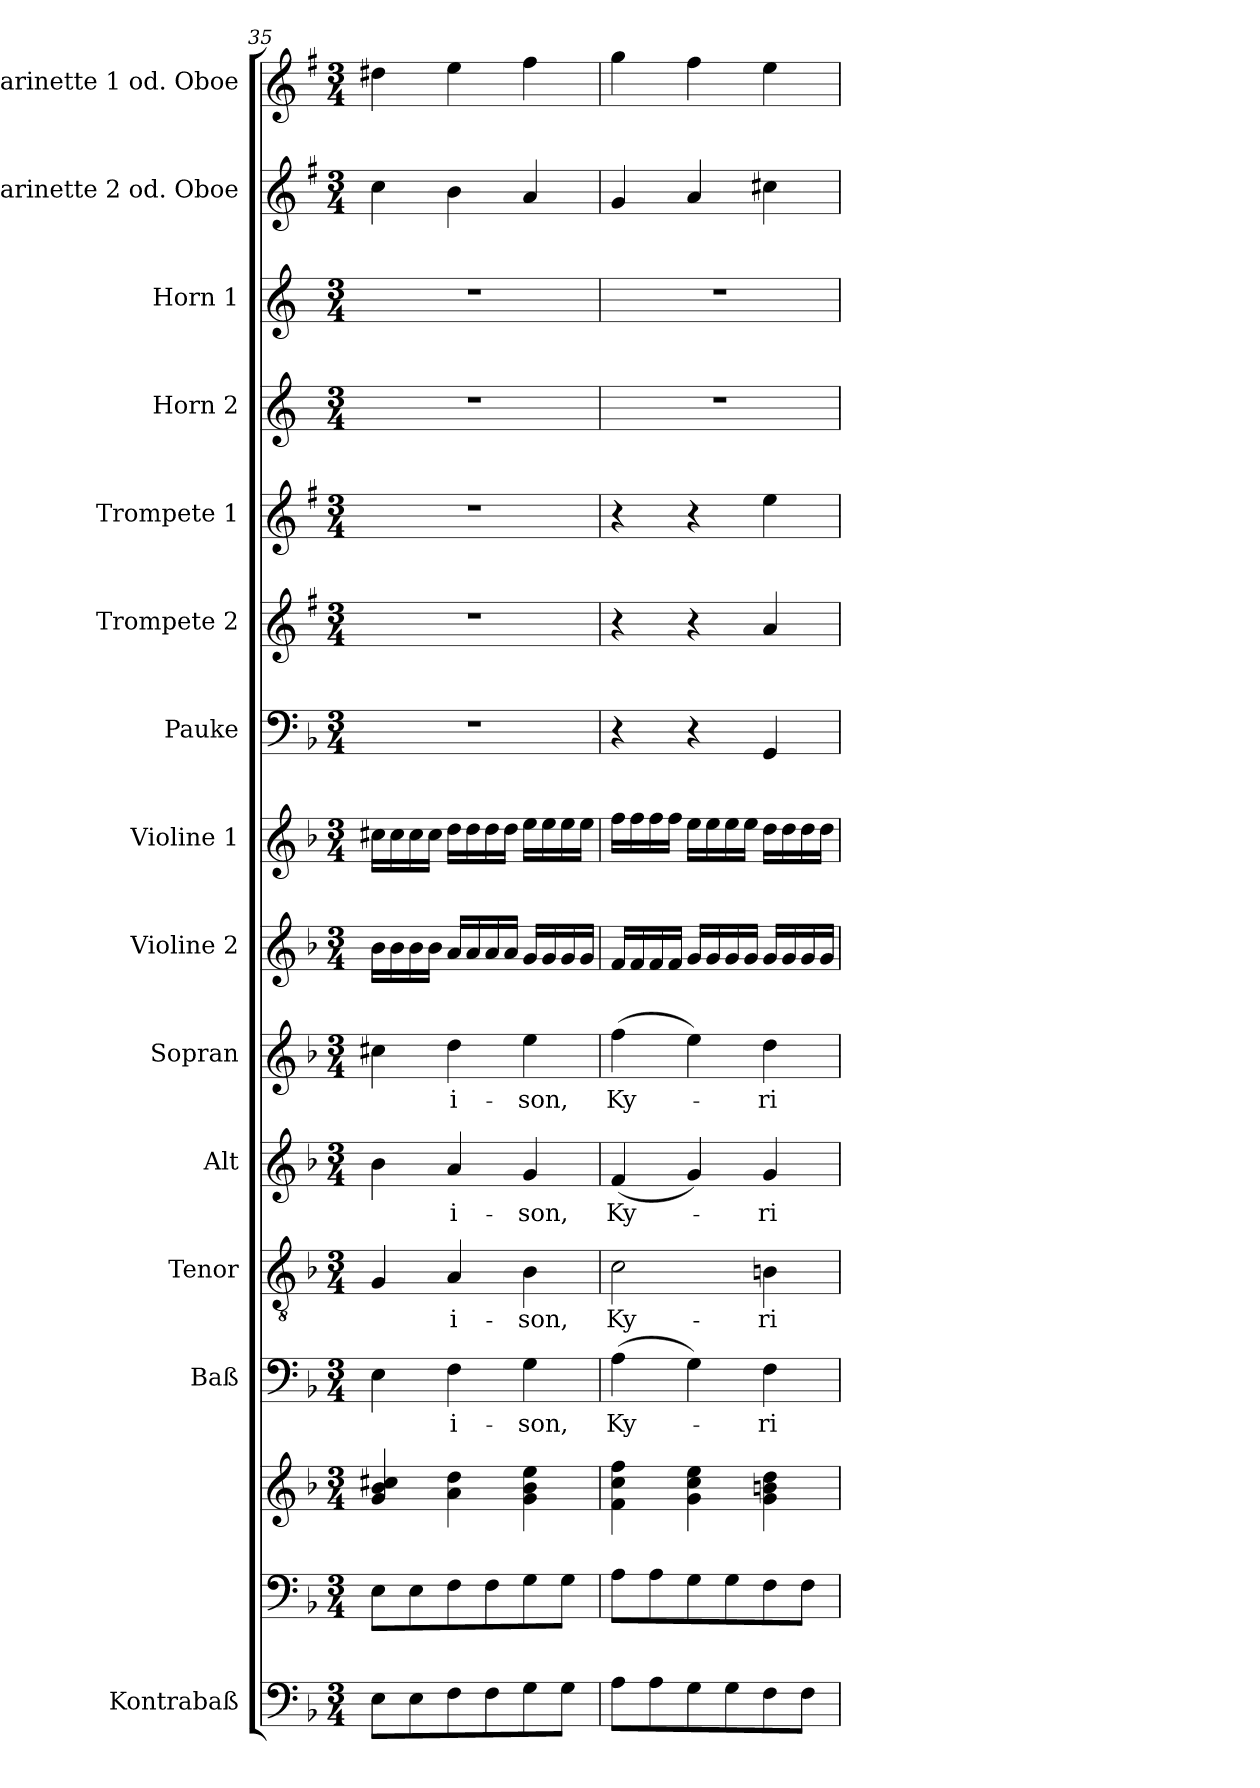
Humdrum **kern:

**kern	**kern	**kern	**kern	**text	**kern	**text	**kern	**text	**kern	**text	**kern	**kern	**kern	**kern	**kern	**kern	**kern	**kern	**kern
*part15	*part14	*part14	*part13	*part13	*part12	*part12	*part11	*part11	*part10	*part10	*part9	*part8	*part7	*part6	*part5	*part4	*part3	*part2	*part1
*staff16	*staff15	*staff14	*staff13	*staff13	*staff12	*staff12	*staff11	*staff11	*staff10	*staff10	*staff9	*staff8	*staff7	*staff6	*staff5	*staff4	*staff3	*staff2	*staff1
*I"Kontrabaß	*	*	*I"Baß	*	*I"Tenor	*	*I"Alt	*	*I"Sopran	*	*I"Violine 2	*I"Violine 1	*I"Pauke	*I"Trompete 2	*I"Trompete 1	*I"Horn 2	*I"Horn 1	*I"Klarinette 2 od. Oboe	*I"Klarinette 1 od. Oboe
*	*	*	*	*	*	*	*	*	*	*	*	*	*	*I'Tpt	*I'Tpt	*I'Hn	*I'Hn	*	*
*clefF4	*clefF4	*clefG2	*clefF4	*	*clefGv2	*	*clefG2	*	*clefG2	*	*clefG2	*clefG2	*clefF4	*clefG2	*clefG2	*clefG2	*clefG2	*clefG2	*clefG2
*ITrd7c12	*	*	*	*	*	*	*	*	*	*	*	*	*	*ITrd1c2	*ITrd1c2	*ITrd4c7	*ITrd4c7	*ITrd1c2	*ITrd1c2
*k[b-]	*k[b-]	*k[b-]	*k[b-]	*	*k[b-]	*	*k[b-]	*	*k[b-]	*	*k[b-]	*k[b-]	*k[b-]	*k[b-]	*k[b-]	*k[b-]	*k[b-]	*k[b-]	*k[b-]
*F:	*F:	*F:	*F:	*	*F:	*	*F:	*	*F:	*	*F:	*F:	*F:	*F:	*F:	*F:	*F:	*F:	*F:
*M3/4	*M3/4	*M3/4	*M3/4	*	*M3/4	*	*M3/4	*	*M3/4	*	*M3/4	*M3/4	*M3/4	*M3/4	*M3/4	*M3/4	*M3/4	*M3/4	*M3/4
=35	=35	=35	=35	=35	=35	=35	=35	=35	=35	=35	=35	=35	=35	=35	=35	=35	=35	=35	=35
8EE\L	8E\L	4g/ 4b-/ 4cc#X/	4E\	.	4G/	.	4b-\	.	4cc#X\	.	16b-\LL	16cc#X\LL	2.r	2.r	2.r	2.r	2.r	4b-\	4cc#X\
.	.	.	.	.	.	.	.	.	.	.	16b-\	16cc#\	.	.	.	.	.	.	.
8EE\	8E\	.	.	.	.	.	.	.	.	.	16b-\	16cc#\	.	.	.	.	.	.	.
.	.	.	.	.	.	.	.	.	.	.	16b-\JJ	16cc#\JJ	.	.	.	.	.	.	.
!	!	!	!	!LO:LY:b	!	!LO:LY:b	!	!LO:LY:b	!	!LO:LY:b	!	!	!	!	!	!	!	!	!
8FF\	8F\	4a\ 4dd\	4F\	-i-	4A/	-i-	4a/	-i-	4dd\	-i-	16a/LL	16dd\LL	.	.	.	.	.	4a\	4dd\
.	.	.	.	.	.	.	.	.	.	.	16a/	16dd\	.	.	.	.	.	.	.
8FF\	8F\	.	.	.	.	.	.	.	.	.	16a/	16dd\	.	.	.	.	.	.	.
.	.	.	.	.	.	.	.	.	.	.	16a/JJ	16dd\JJ	.	.	.	.	.	.	.
!	!	!	!	!LO:LY:b	!	!LO:LY:b	!	!LO:LY:b	!	!LO:LY:b	!	!	!	!	!	!	!	!	!
8GG\	8G\	4g\ 4b-\ 4ee\	4G\	-son,	4B-\	-son,	4g/	-son,	4ee\	-son,	16g/LL	16ee\LL	.	.	.	.	.	4g/	4ee\
.	.	.	.	.	.	.	.	.	.	.	16g/	16ee\	.	.	.	.	.	.	.
8GG\J	8G\J	.	.	.	.	.	.	.	.	.	16g/	16ee\	.	.	.	.	.	.	.
.	.	.	.	.	.	.	.	.	.	.	16g/JJ	16ee\JJ	.	.	.	.	.	.	.
=36	=36	=36	=36	=36	=36	=36	=36	=36	=36	=36	=36	=36	=36	=36	=36	=36	=36	=36	=36
!	!	!	!	!LO:LY:b	!	!LO:LY:b	!	!LO:LY:b	!	!LO:LY:b	!	!	!	!	!	!	!	!	!
8AA\L	8A\L	4f\ 4cc\ 4ff\	(>4A\	Ky-	2c\	Ky-	(<4f/	Ky-	(>4ff\	Ky-	16f/LL	16ff\LL	4r	4r	4r	2.r	2.r	4f/	4ff\
.	.	.	.	.	.	.	.	.	.	.	16f/	16ff\	.	.	.	.	.	.	.
8AA\	8A\	.	.	.	.	.	.	.	.	.	16f/	16ff\	.	.	.	.	.	.	.
.	.	.	.	.	.	.	.	.	.	.	16f/JJ	16ff\JJ	.	.	.	.	.	.	.
8GG\	8G\	4g\ 4cc\ 4ee\	4G\)	.	.	.	4g/)	.	4ee\)	.	16g/LL	16ee\LL	4r	4r	4r	.	.	4g/	4ee\
.	.	.	.	.	.	.	.	.	.	.	16g/	16ee\	.	.	.	.	.	.	.
8GG\	8G\	.	.	.	.	.	.	.	.	.	16g/	16ee\	.	.	.	.	.	.	.
.	.	.	.	.	.	.	.	.	.	.	16g/JJ	16ee\JJ	.	.	.	.	.	.	.
!	!	!	!	!LO:LY:b	!	!LO:LY:b	!	!LO:LY:b	!	!LO:LY:b	!	!	!	!	!	!	!	!	!
8FF\	8F\	4g\ 4bn\ 4dd\	4F\	-ri-	4Bn\	-ri-	4g/	-ri-	4dd\	-ri-	16g/LL	16dd\LL	4GG/	4g/	4dd\	.	.	4bn\	4dd\
.	.	.	.	.	.	.	.	.	.	.	16g/	16dd\	.	.	.	.	.	.	.
8FF\J	8F\J	.	.	.	.	.	.	.	.	.	16g/	16dd\	.	.	.	.	.	.	.
.	.	.	.	.	.	.	.	.	.	.	16g/JJ	16dd\JJ	.	.	.	.	.	.	.
=	=	=	=	=	=	=	=	=	=	=	=	=	=	=	=	=	=	=	=
*-	*-	*-	*-	*-	*-	*-	*-	*-	*-	*-	*-	*-	*-	*-	*-	*-	*-	*-	*-
